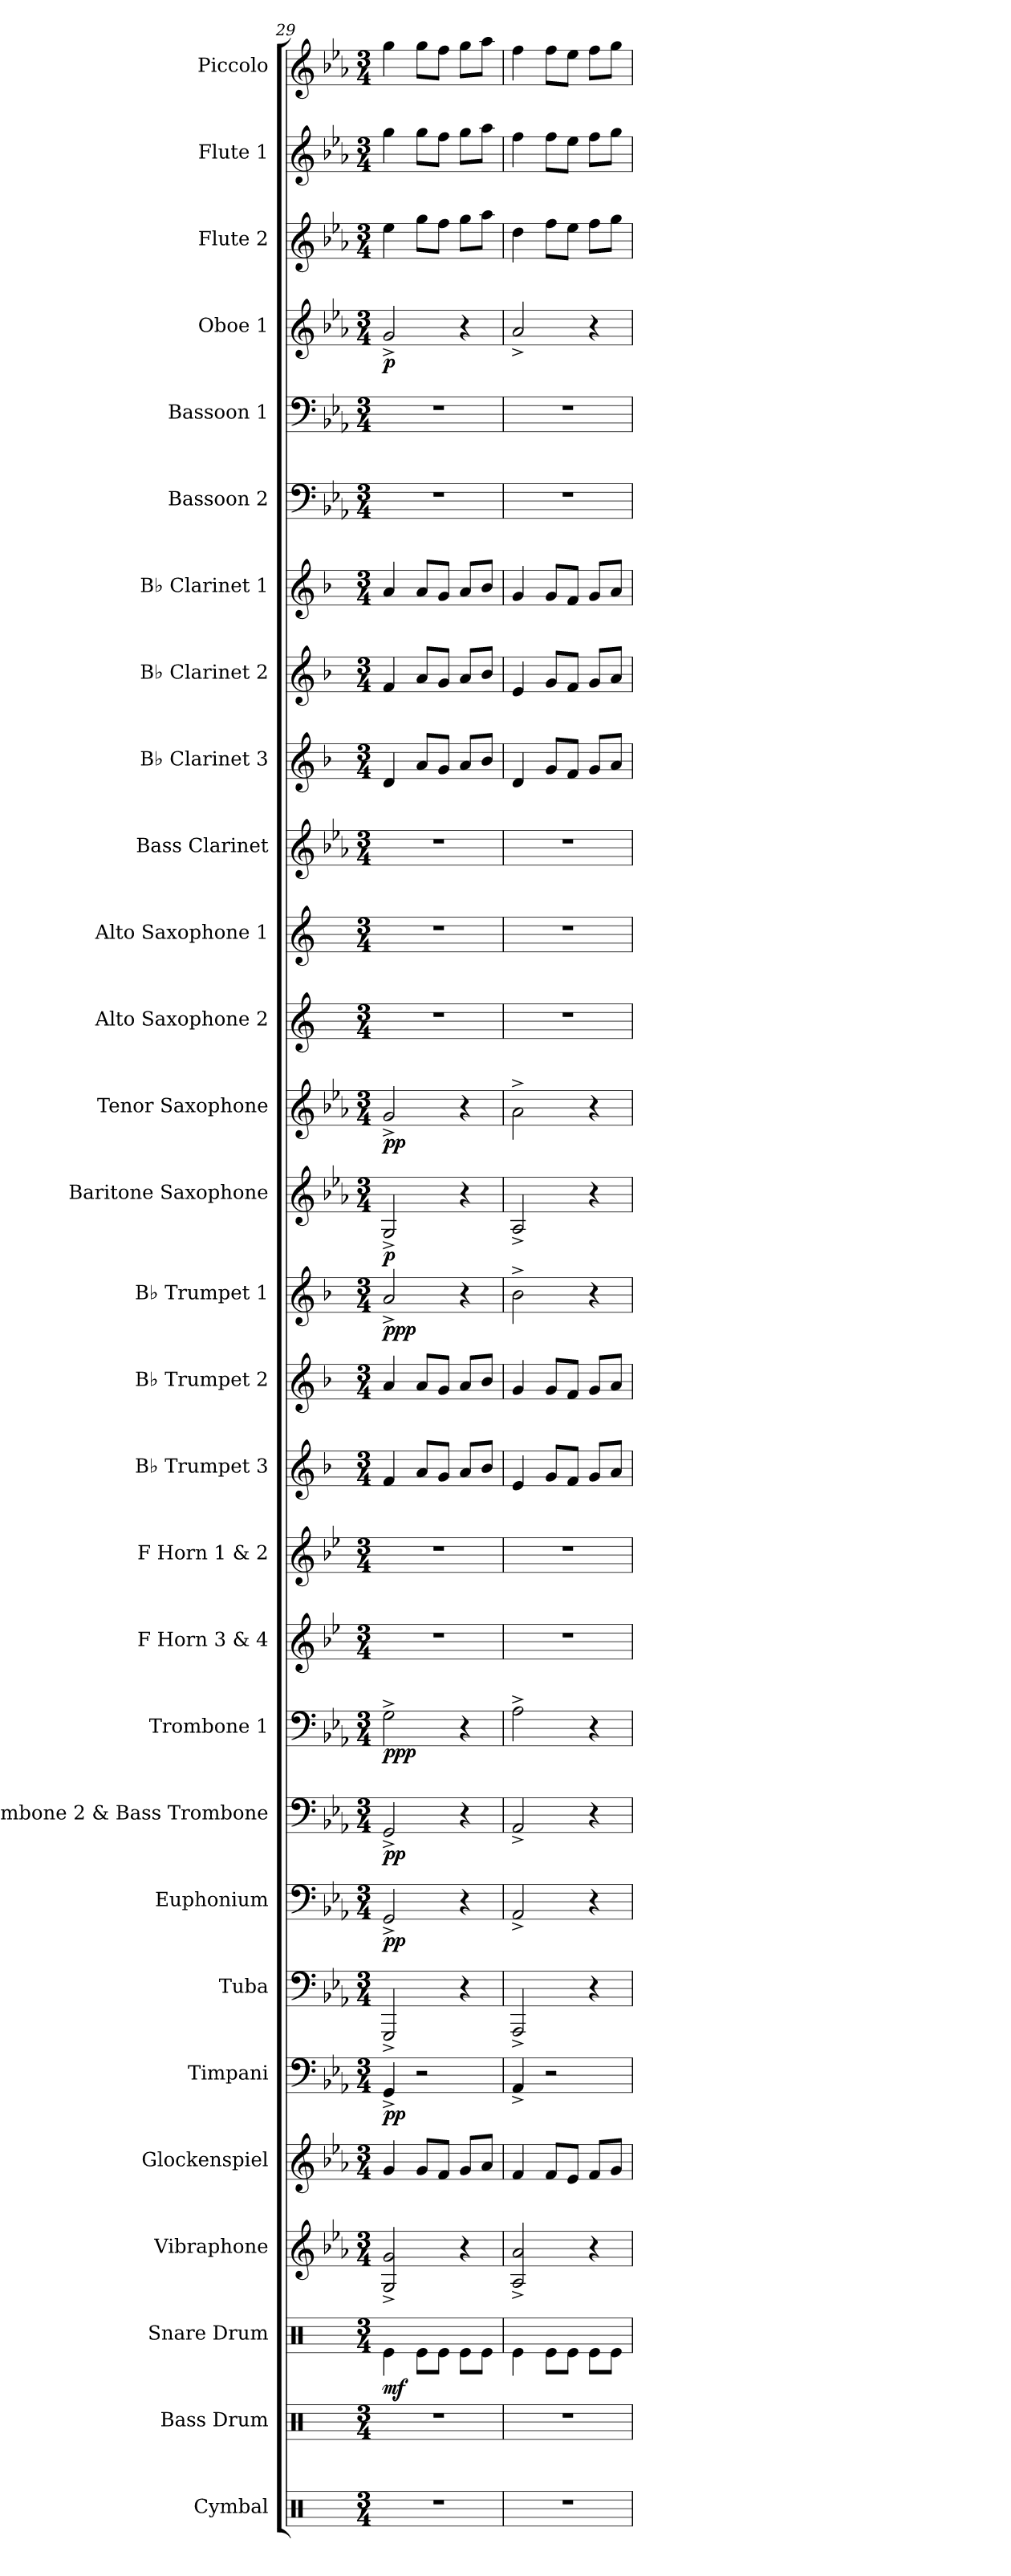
**kern	**kern	**kern	**dynam	**kern	**kern	**kern	**dynam	**kern	**kern	**dynam	**kern	**dynam	**kern	**dynam	**kern	**kern	**kern	**kern	**kern	**dynam	**kern	**dynam	**kern	**dynam	**kern	**kern	**kern	**kern	**kern	**kern	**kern	**kern	**kern	**dynam	**kern	**kern	**kern
*part29	*part28	*part27	*part27	*part26	*part25	*part24	*part24	*part23	*part22	*part22	*part21	*part21	*part20	*part20	*part19	*part18	*part17	*part16	*part15	*part15	*part14	*part14	*part13	*part13	*part12	*part11	*part10	*part9	*part8	*part7	*part6	*part5	*part4	*part4	*part3	*part2	*part1
*staff29	*staff28	*staff27	*staff27	*staff26	*staff25	*staff24	*staff24	*staff23	*staff22	*staff22	*staff21	*staff21	*staff20	*staff20	*staff19	*staff18	*staff17	*staff16	*staff15	*staff15	*staff14	*staff14	*staff13	*staff13	*staff12	*staff11	*staff10	*staff9	*staff8	*staff7	*staff6	*staff5	*staff4	*staff4	*staff3	*staff2	*staff1
*I"Cymbal	*I"Bass Drum	*I"Snare Drum	*	*I"Vibraphone	*I"Glockenspiel	*I"Timpani	*	*I"Tuba	*I"Euphonium	*	*I"Trombone 2 &amp; Bass Trombone	*	*I"Trombone 1	*	*I"F Horn 3 &amp; 4	*I"F Horn 1 &amp; 2	*I"B♭ Trumpet 3	*I"B♭ Trumpet 2	*I"B♭ Trumpet 1	*	*I"Baritone Saxophone	*	*I"Tenor Saxophone	*	*I"Alto Saxophone 2	*I"Alto Saxophone 1	*I"Bass Clarinet	*I"B♭ Clarinet 3	*I"B♭ Clarinet 2	*I"B♭ Clarinet 1	*I"Bassoon 2	*I"Bassoon 1	*I"Oboe 1	*	*I"Flute 2	*I"Flute 1	*I"Piccolo
*I'Cym.	*I'B. Dr.	*I'Sn. Dr.	*	*I'Vib.	*I'Glk.	*I'Timp.	*	*I'Tba.	*I'Euph.	*	*I'Tbn. 2 B. Tbn.	*	*I'Tbn. 1	*	*I'F Hn. 3 4	*I'F Hn. 1 2	*I'B♭ Tpt. 3	*I'B♭ Tpt. 2	*I'B♭ Tpt. 1	*	*I'Bar. Sax.	*	*I'T. Sax.	*	*I'A. Sax. 2	*I'A. Sax. 1	*I'B. Cl.	*I'B♭ Cl. 3	*I'B♭ Cl. 2	*I'B♭ Cl. 1	*I'Bsn. 2	*I'Bsn. 1	*I'Ob. 1	*	*I'Fl. 2	*I'Fl. 1	*I'Picc.
*clefX	*clefX	*clefX	*	*clefG2	*clefG2	*clefF4	*	*clefF4	*clefF4	*	*clefF4	*	*clefF4	*	*clefG2	*clefG2	*clefG2	*clefG2	*clefG2	*	*clefG2	*	*clefG2	*	*clefG2	*clefG2	*clefG2	*clefG2	*clefG2	*clefG2	*clefF4	*clefF4	*clefG2	*	*clefG2	*clefG2	*clefG2
*	*	*	*	*	*ITrd-14c-24	*	*	*	*	*	*	*	*	*	*ITrd4c7	*ITrd4c7	*ITrd1c2	*ITrd1c2	*ITrd1c2	*	*ITrd12c21	*	*ITrd8c14	*	*ITrd5c9	*ITrd5c9	*ITrd8c14	*ITrd1c2	*ITrd1c2	*ITrd1c2	*	*	*	*	*	*	*ITrd-7c-12
*k[]	*k[]	*k[]	*	*k[b-e-a-]	*k[b-e-a-]	*k[b-e-a-]	*	*k[b-e-a-]	*k[b-e-a-]	*	*k[b-e-a-]	*	*k[b-e-a-]	*	*k[b-e-a-]	*k[b-e-a-]	*k[b-e-a-]	*k[b-e-a-]	*k[b-e-a-]	*	*k[b-e-a-]	*	*k[b-e-a-]	*	*k[b-e-a-]	*k[b-e-a-]	*k[b-e-a-]	*k[b-e-a-]	*k[b-e-a-]	*k[b-e-a-]	*k[b-e-a-]	*k[b-e-a-]	*k[b-e-a-]	*	*k[b-e-a-]	*k[b-e-a-]	*k[b-e-a-]
*M3/4	*M3/4	*M3/4	*	*M3/4	*M3/4	*M3/4	*	*M3/4	*M3/4	*	*M3/4	*	*M3/4	*	*M3/4	*M3/4	*M3/4	*M3/4	*M3/4	*	*M3/4	*	*M3/4	*	*M3/4	*M3/4	*M3/4	*M3/4	*M3/4	*M3/4	*M3/4	*M3/4	*M3/4	*	*M3/4	*M3/4	*M3/4
=29	=29	=29	=29	=29	=29	=29	=29	=29	=29	=29	=29	=29	=29	=29	=29	=29	=29	=29	=29	=29	=29	=29	=29	=29	=29	=29	=29	=29	=29	=29	=29	=29	=29	=29	=29	=29	=29
!	!	!	!LO:DY:b	!	!	!	!LO:DY:b	!	!	!LO:DY:b	!	!LO:DY:b	!	!LO:DY:b	!	!	!	!	!	!LO:DY:b	!	!LO:DY:b	!	!LO:DY:b	!	!	!	!	!	!	!	!	!	!LO:DY:b	!	!	!
2.r	2.r	4Re\	mf	2G/^ 2g/^	4ggg/	4GG^/	pp	2GGG^/	2GG^/	pp	2GG^/	pp	2G^\	ppp	2.r	2.r	4e-/	4g/	2g^/	ppp	2GG^/	p	2G^/	pp	2.r	2.r	2.r	4c/	4e-/	4g/	2.r	2.r	2g^/	p	4ee-\	4gg\	4ggg\
.	.	8Re\L	.	.	8ggg/L	2r	.	.	.	.	.	.	.	.	.	.	8g/L	8g/L	.	.	.	.	.	.	.	.	.	8g/L	8g/L	8g/L	.	.	.	.	8gg\L	8gg\L	8ggg\L
.	.	8Re\J	.	.	8fff/J	.	.	.	.	.	.	.	.	.	.	.	8f/J	8f/J	.	.	.	.	.	.	.	.	.	8f/J	8f/J	8f/J	.	.	.	.	8ff\J	8ff\J	8fff\J
.	.	8Re\L	.	4r	8ggg/L	.	.	4r	4r	.	4r	.	4r	.	.	.	8g/L	8g/L	4r	.	4r	.	4r	.	.	.	.	8g/L	8g/L	8g/L	.	.	4r	.	8gg\L	8gg\L	8ggg\L
.	.	8Re\J	.	.	8aaa-/J	.	.	.	.	.	.	.	.	.	.	.	8a-/J	8a-/J	.	.	.	.	.	.	.	.	.	8a-/J	8a-/J	8a-/J	.	.	.	.	8aa-\J	8aa-\J	8aaa-\J
=30	=30	=30	=30	=30	=30	=30	=30	=30	=30	=30	=30	=30	=30	=30	=30	=30	=30	=30	=30	=30	=30	=30	=30	=30	=30	=30	=30	=30	=30	=30	=30	=30	=30	=30	=30	=30	=30
2.r	2.r	4Re\	.	2A-/^ 2a-/^	4fff/	4AA-^/	.	2AAA-^/	2AA-^/	.	2AA-^/	.	2A-^\	.	2.r	2.r	4d/	4f/	2a-^\	.	2AA-^/	.	2A-^\	.	2.r	2.r	2.r	4c/	4d/	4f/	2.r	2.r	2a-^/	.	4dd\	4ff\	4fff\
.	.	8Re\L	.	.	8fff/L	2r	.	.	.	.	.	.	.	.	.	.	8f/L	8f/L	.	.	.	.	.	.	.	.	.	8f/L	8f/L	8f/L	.	.	.	.	8ff\L	8ff\L	8fff\L
.	.	8Re\J	.	.	8eee-/J	.	.	.	.	.	.	.	.	.	.	.	8e-/J	8e-/J	.	.	.	.	.	.	.	.	.	8e-/J	8e-/J	8e-/J	.	.	.	.	8ee-\J	8ee-\J	8eee-\J
.	.	8Re\L	.	4r	8fff/L	.	.	4r	4r	.	4r	.	4r	.	.	.	8f/L	8f/L	4r	.	4r	.	4r	.	.	.	.	8f/L	8f/L	8f/L	.	.	4r	.	8ff\L	8ff\L	8fff\L
.	.	8Re\J	.	.	8ggg/J	.	.	.	.	.	.	.	.	.	.	.	8g/J	8g/J	.	.	.	.	.	.	.	.	.	8g/J	8g/J	8g/J	.	.	.	.	8gg\J	8gg\J	8ggg\J
=	=	=	=	=	=	=	=	=	=	=	=	=	=	=	=	=	=	=	=	=	=	=	=	=	=	=	=	=	=	=	=	=	=	=	=	=	=
*-	*-	*-	*-	*-	*-	*-	*-	*-	*-	*-	*-	*-	*-	*-	*-	*-	*-	*-	*-	*-	*-	*-	*-	*-	*-	*-	*-	*-	*-	*-	*-	*-	*-	*-	*-	*-	*-
